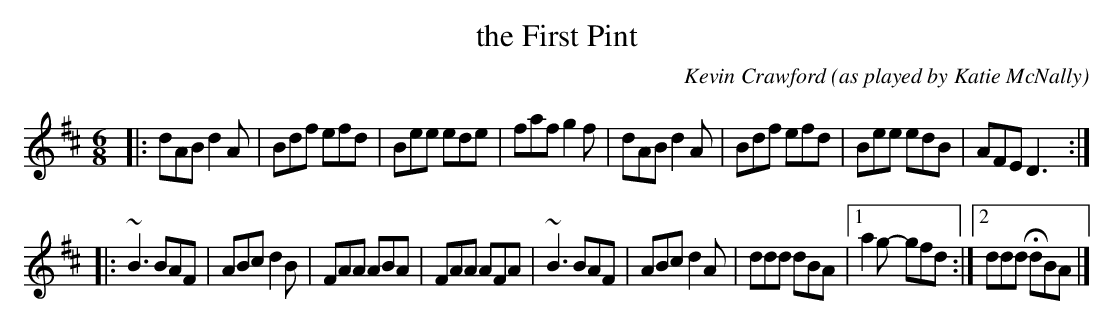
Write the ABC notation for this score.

X:1
T: the First Pint
C: Kevin Crawford
O: as played by Katie McNally
M: 6/8
L: 1/8
K: D
|:\
dAB d2A | Bdf efd | Bee ede | faf g2f |\
dAB d2A | Bdf efd | Bee edB | AFE D3 :|
|:\
~B3 BAF | ABc d2B | FAA ABA | FAA AFA |\
~B3 BAF | ABc d2A | ddd dBA |1 a2g- gfd :|2 ddd HdBA |]
